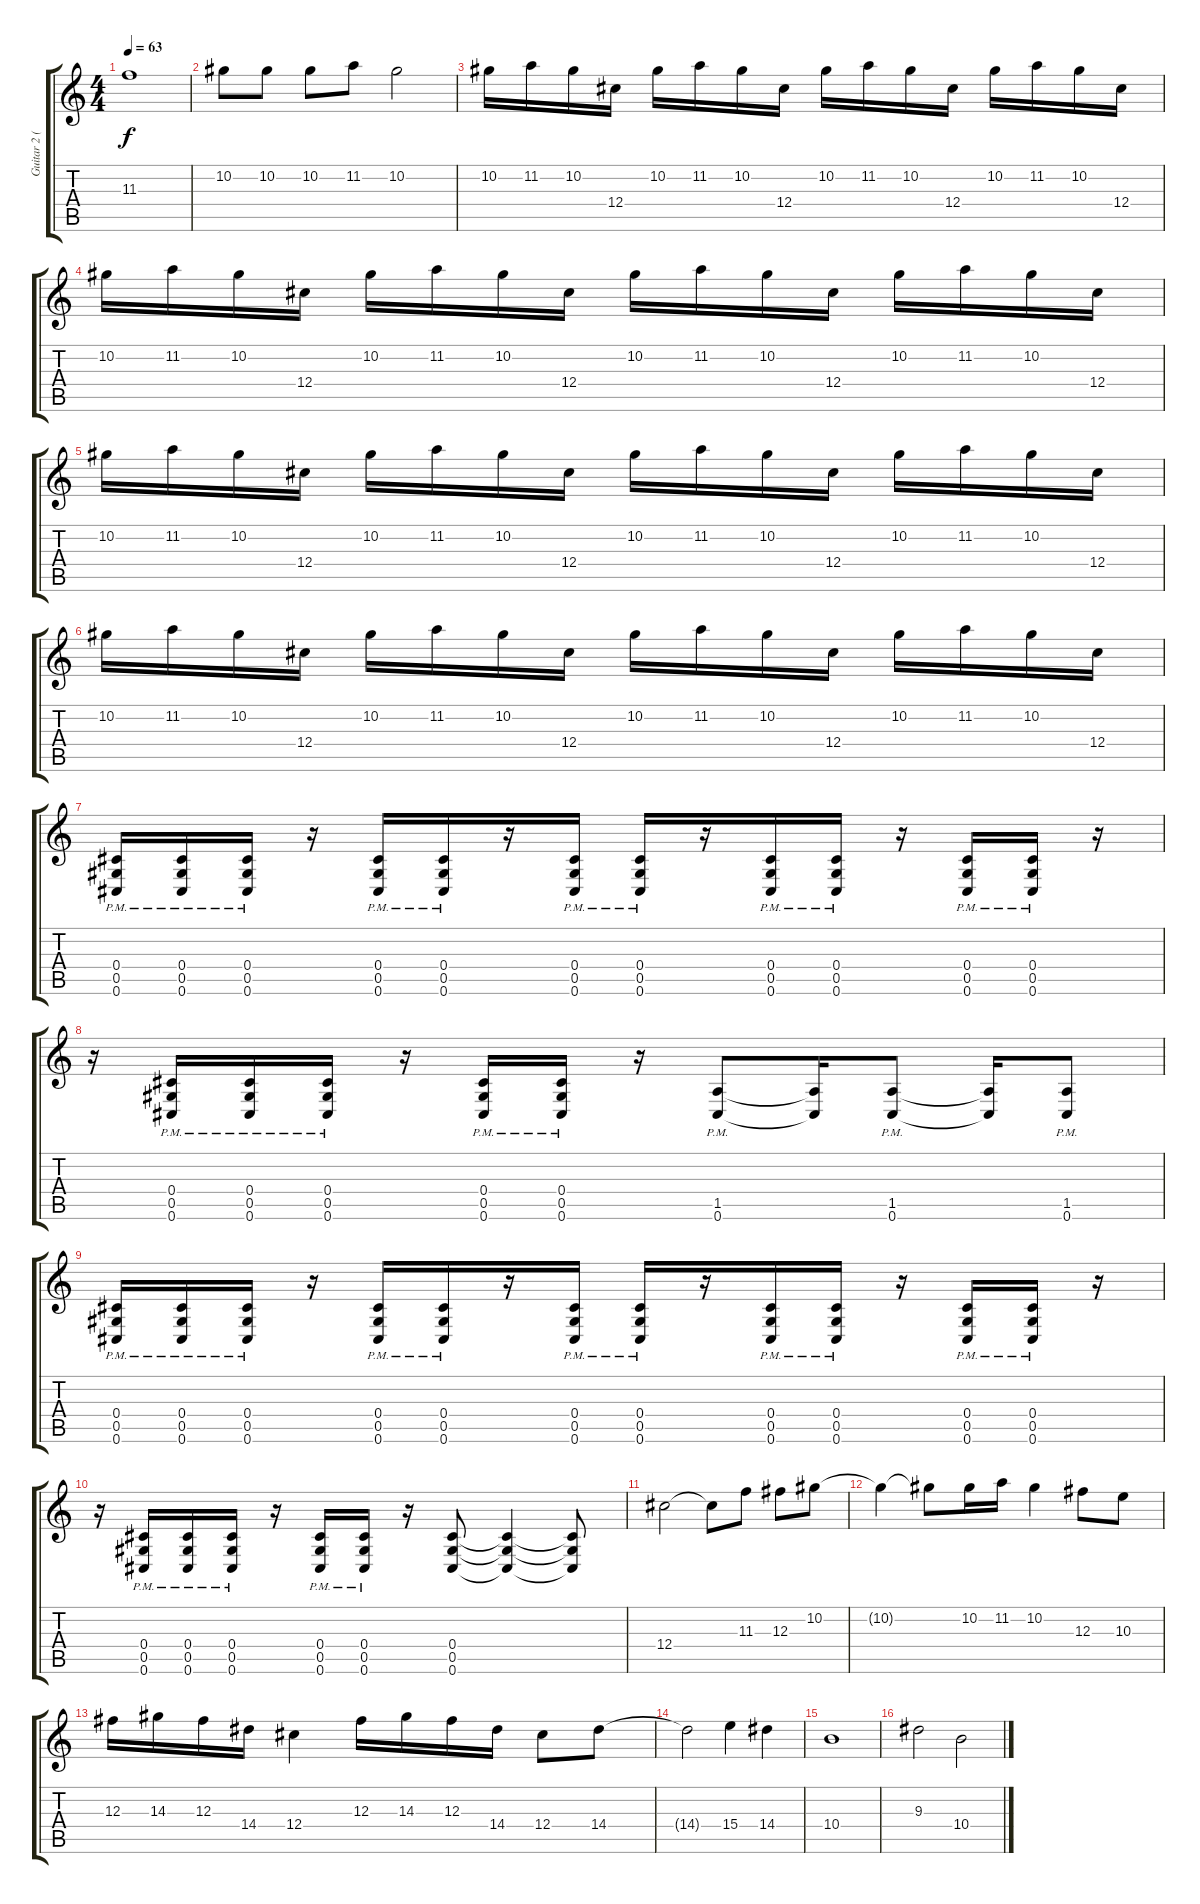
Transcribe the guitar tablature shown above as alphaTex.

\track ("Guitar 2 (Drop C#)" "Guitar 2 (") {instrument distortionguitar}
\staff {score tabs}
\tuning (Eb4 Bb3 Gb3 Db3 Ab2 Db2) {hide}
\ts (4 4)
\tempo 63
\clef g2
\ks c
11.3.1{dy f} |
10.2.8 10.2.8 10.2.8 11.2.8 10.2.2 |
10.2.16{volume 0} 11.2.16 10.2.16 12.4.16 10.2.16 11.2.16 10.2.16 12.4.16 10.2.16 11.2.16 10.2.16 12.4.16 10.2.16 11.2.16 10.2.16 12.4.16 |
10.2.16 11.2.16 10.2.16 12.4.16 10.2.16 11.2.16 10.2.16 12.4.16 10.2.16 11.2.16 10.2.16 12.4.16 10.2.16 11.2.16 10.2.16 12.4.16 |
10.2.16 11.2.16 10.2.16 12.4.16 10.2.16 11.2.16 10.2.16 12.4.16 10.2.16 11.2.16 10.2.16 12.4.16 10.2.16 11.2.16 10.2.16 12.4.16 |
10.2.16 11.2.16 10.2.16 12.4.16 10.2.16 11.2.16 10.2.16 12.4.16 10.2.16 11.2.16 10.2.16 12.4.16 10.2.16 11.2.16 10.2.16 12.4.16 |
(0.4{pm} 0.5{pm} 0.6{pm}).16{volume 7} (0.4{pm} 0.5{pm} 0.6{pm}).16 (0.4{pm} 0.5{pm} 0.6{pm}).16 r.16 (0.4{pm} 0.5{pm} 0.6{pm}).16 (0.4{pm} 0.5{pm} 0.6{pm}).16 r.16 (0.4{pm} 0.5{pm} 0.6{pm}).16 (0.4{pm} 0.5{pm} 0.6{pm}).16 r.16 (0.4{pm} 0.5{pm} 0.6{pm}).16 (0.4{pm} 0.5{pm} 0.6{pm}).16 r.16 (0.4{pm} 0.5{pm} 0.6{pm}).16 (0.4{pm} 0.5{pm} 0.6{pm}).16 r.16 |
r.16 (0.4{pm} 0.5{pm} 0.6{pm}).16 (0.4{pm} 0.5{pm} 0.6{pm}).16 (0.4{pm} 0.5{pm} 0.6{pm}).16 r.16 (0.4{pm} 0.5{pm} 0.6{pm}).16 (0.4{pm} 0.5{pm} 0.6{pm}).16 r.16 (1.5{pm} 0.6{pm}).8 (1.5{t} 0.6{t}).16 (1.5{pm} 0.6{pm}).8 (1.5{t} 0.6{t}).16 (1.5{pm} 0.6{pm}).8 |
(0.4{pm} 0.5{pm} 0.6{pm}).16 (0.4{pm} 0.5{pm} 0.6{pm}).16 (0.4{pm} 0.5{pm} 0.6{pm}).16 r.16 (0.4{pm} 0.5{pm} 0.6{pm}).16 (0.4{pm} 0.5{pm} 0.6{pm}).16 r.16 (0.4{pm} 0.5{pm} 0.6{pm}).16 (0.4{pm} 0.5{pm} 0.6{pm}).16 r.16 (0.4{pm} 0.5{pm} 0.6{pm}).16 (0.4{pm} 0.5{pm} 0.6{pm}).16 r.16 (0.4{pm} 0.5{pm} 0.6{pm}).16 (0.4{pm} 0.5{pm} 0.6{pm}).16 r.16 |
r.16 (0.4{pm} 0.5{pm} 0.6{pm}).16 (0.4{pm} 0.5{pm} 0.6{pm}).16 (0.4{pm} 0.5{pm} 0.6{pm}).16 r.16 (0.4{pm} 0.5{pm} 0.6{pm}).16 (0.4{pm} 0.5{pm} 0.6{pm}).16 r.16 (0.4 0.5 0.6).8{volume 0} (0.4{t} 0.5{t} 0.6{t}).4{volume 7} (0.4{t} 0.5{t} 0.6{t}).8 |
12.4.2 12.4{t}.8 11.3.8 12.3.8 10.2.8 |
10.2{t}.4 10.2{t}.8 10.2.16 11.2.16 10.2.4 12.3.8 10.3.8 |
12.3.16 14.3.16 12.3.16 14.4.16 12.4.4 12.3.16 14.3.16 12.3.16 14.4.16 12.4.8 14.4.8 |
14.4{t}.2 15.4.4 14.4.4 |
10.4.1 |
9.3.2 10.4.2
